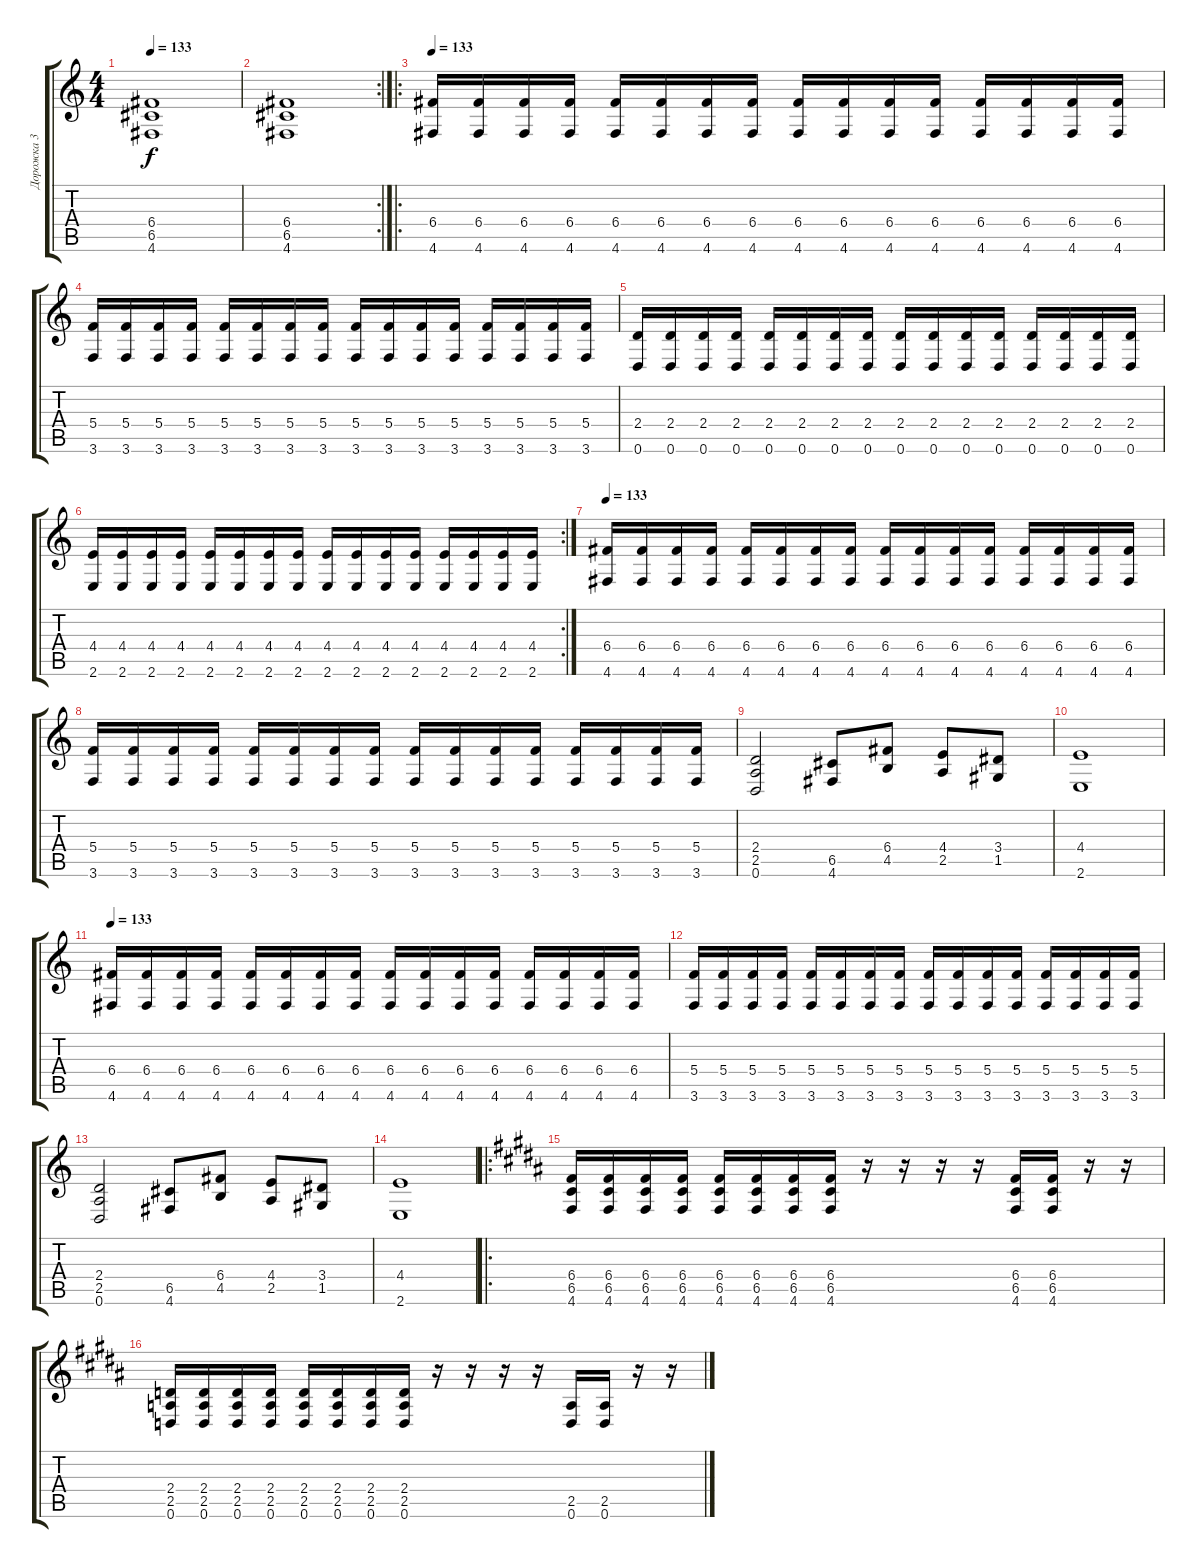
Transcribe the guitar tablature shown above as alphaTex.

\track ("Дорожка 3" "Дорожка 3") {instrument distortionguitar}
\staff {score tabs}
\tuning (D4 A3 F3 C3 G2 D2) {hide}
\ts (4 4)
\tempo 133
\clef g2
\ks c
(6.4 6.5 4.6).1{dy f} |
\rc 2
(6.4 6.5 4.6).1 |
\ro
\tempo 133
(6.4 4.6).16 (6.4 4.6).16 (6.4 4.6).16 (6.4 4.6).16 (6.4 4.6).16 (6.4 4.6).16 (6.4 4.6).16 (6.4 4.6).16 (6.4 4.6).16 (6.4 4.6).16 (6.4 4.6).16 (6.4 4.6).16 (6.4 4.6).16 (6.4 4.6).16 (6.4 4.6).16 (6.4 4.6).16 |
(5.4 3.6).16 (5.4 3.6).16 (5.4 3.6).16 (5.4 3.6).16 (5.4 3.6).16 (5.4 3.6).16 (5.4 3.6).16 (5.4 3.6).16 (5.4 3.6).16 (5.4 3.6).16 (5.4 3.6).16 (5.4 3.6).16 (5.4 3.6).16 (5.4 3.6).16 (5.4 3.6).16 (5.4 3.6).16 |
(2.4 0.6).16 (2.4 0.6).16 (2.4 0.6).16 (2.4 0.6).16 (2.4 0.6).16 (2.4 0.6).16 (2.4 0.6).16 (2.4 0.6).16 (2.4 0.6).16 (2.4 0.6).16 (2.4 0.6).16 (2.4 0.6).16 (2.4 0.6).16 (2.4 0.6).16 (2.4 0.6).16 (2.4 0.6).16 |
\rc 2
(4.4 2.6).16 (4.4 2.6).16 (4.4 2.6).16 (4.4 2.6).16 (4.4 2.6).16 (4.4 2.6).16 (4.4 2.6).16 (4.4 2.6).16 (4.4 2.6).16 (4.4 2.6).16 (4.4 2.6).16 (4.4 2.6).16 (4.4 2.6).16 (4.4 2.6).16 (4.4 2.6).16 (4.4 2.6).16 |
\tempo 133
(6.4 4.6).16 (6.4 4.6).16 (6.4 4.6).16 (6.4 4.6).16 (6.4 4.6).16 (6.4 4.6).16 (6.4 4.6).16 (6.4 4.6).16 (6.4 4.6).16 (6.4 4.6).16 (6.4 4.6).16 (6.4 4.6).16 (6.4 4.6).16 (6.4 4.6).16 (6.4 4.6).16 (6.4 4.6).16 |
(5.4 3.6).16 (5.4 3.6).16 (5.4 3.6).16 (5.4 3.6).16 (5.4 3.6).16 (5.4 3.6).16 (5.4 3.6).16 (5.4 3.6).16 (5.4 3.6).16 (5.4 3.6).16 (5.4 3.6).16 (5.4 3.6).16 (5.4 3.6).16 (5.4 3.6).16 (5.4 3.6).16 (5.4 3.6).16 |
(2.4 2.5 0.6).2 (6.5 4.6).8 (6.4 4.5).8 (4.4 2.5).8 (3.4 1.5).8 |
(4.4 2.6).1 |
\tempo 133
(6.4 4.6).16 (6.4 4.6).16 (6.4 4.6).16 (6.4 4.6).16 (6.4 4.6).16 (6.4 4.6).16 (6.4 4.6).16 (6.4 4.6).16 (6.4 4.6).16 (6.4 4.6).16 (6.4 4.6).16 (6.4 4.6).16 (6.4 4.6).16 (6.4 4.6).16 (6.4 4.6).16 (6.4 4.6).16 |
(5.4 3.6).16 (5.4 3.6).16 (5.4 3.6).16 (5.4 3.6).16 (5.4 3.6).16 (5.4 3.6).16 (5.4 3.6).16 (5.4 3.6).16 (5.4 3.6).16 (5.4 3.6).16 (5.4 3.6).16 (5.4 3.6).16 (5.4 3.6).16 (5.4 3.6).16 (5.4 3.6).16 (5.4 3.6).16 |
(2.4 2.5 0.6).2 (6.5 4.6).8 (6.4 4.5).8 (4.4 2.5).8 (3.4 1.5).8 |
(4.4 2.6).1 |
\ro
\ks g#minor
(6.4 6.5 4.6).16 (6.4 6.5 4.6).16 (6.4 6.5 4.6).16 (6.4 6.5 4.6).16 (6.4 6.5 4.6).16 (6.4 6.5 4.6).16 (6.4 6.5 4.6).16 (6.4 6.5 4.6).16 r.16 r.16 r.16 r.16 (6.4 6.5 4.6).16 (6.4 6.5 4.6).16 r.16 r.16 |
(2.4 2.5 0.6).16 (2.4 2.5 0.6).16 (2.4 2.5 0.6).16 (2.4 2.5 0.6).16 (2.4 2.5 0.6).16 (2.4 2.5 0.6).16 (2.4 2.5 0.6).16 (2.4 2.5 0.6).16 r.16 r.16 r.16 r.16 (2.5 0.6).16 (2.5 0.6).16 r.16 r.16
